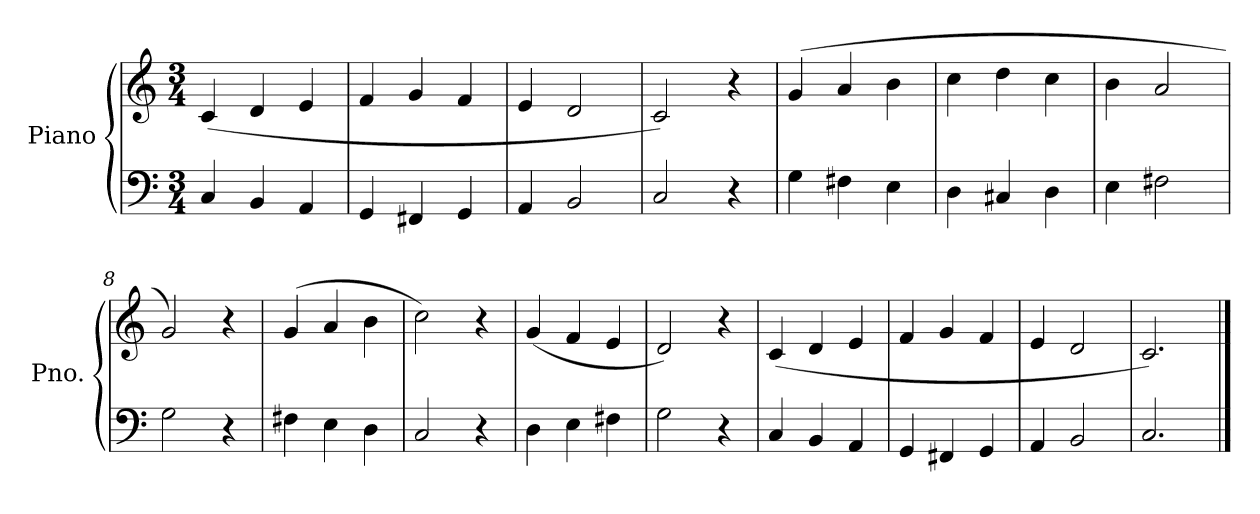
**kern	**kern
*part1	*part1
*staff2	*staff1
*I"Piano	*
*I'Pno.	*
*clefF4	*clefG2
*k[]	*k[]
*M3/4	*M3/4
*MM96	*MM222
=1	=1
4C/	(>4c/
4BB/	4d/
4AA/	4e/
=2	=2
4GG/	4f/
4FF#X/	4g/
4GG/	4f/
=3	=3
4AA/	4e/
2BB/	2d/
=4	=4
2C/	2c/)
4r	4r
=5	=5
4G\	(>4g/
4F#X\	4a/
4E\	4b\
=6	=6
4D\	4cc\
4C#X/	4dd\
4D\	4cc\
=7	=7
4E\	4b\
2F#X\	2a/
=8	=8
2G\	2g/)
4r	4r
=9	=9
4F#X\	(>4g/
4E\	4a/
4D\	4b\
=10	=10
2C/	2cc\)
4r	4r
=11	=11
4D\	(>4g/
4E\	4f/
4F#X\	4e/
=12	=12
2G\	2d/)
4r	4r
=13	=13
4C/	(>4c/
4BB/	4d/
4AA/	4e/
=14	=14
4GG/	4f/
4FF#X/	4g/
4GG/	4f/
=15	=15
4AA/	4e/
2BB/	2d/
=16	=16
2.C/	2.c/)
==	==
*-	*-
